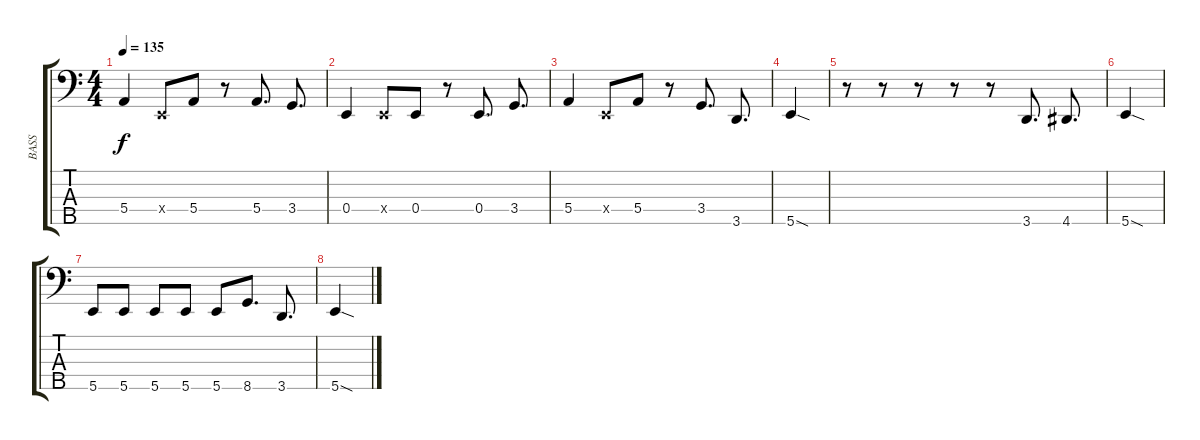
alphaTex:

\track ("BASS" "BASS") {instrument electricbassfinger}
\staff {score tabs}
\tuning (G2 D2 A1 E1 B0) {hide}
\ts (4 4)
\tempo 135
\clef f4
\ks c
5.4.4{dy f} 0.4{x}.8 5.4.8 r.8 5.4.8{d} 3.4.8{d} |
0.4.4 0.4{x}.8 0.4.8 r.8 0.4.8{d} 3.4.8{d} |
5.4.4 0.4{x}.8 5.4.8 r.8 3.4.8{d} 3.5.8{d} |
5.5{sod}.4 |
r.8 r.8 r.8 r.8 r.8 3.5.8{d} 4.5.8{d} |
5.5{sod}.4 |
5.5.8 5.5.8 5.5.8 5.5.8 5.5.8 8.5.8{d} 3.5.8{d} |
5.5{sod}.4
